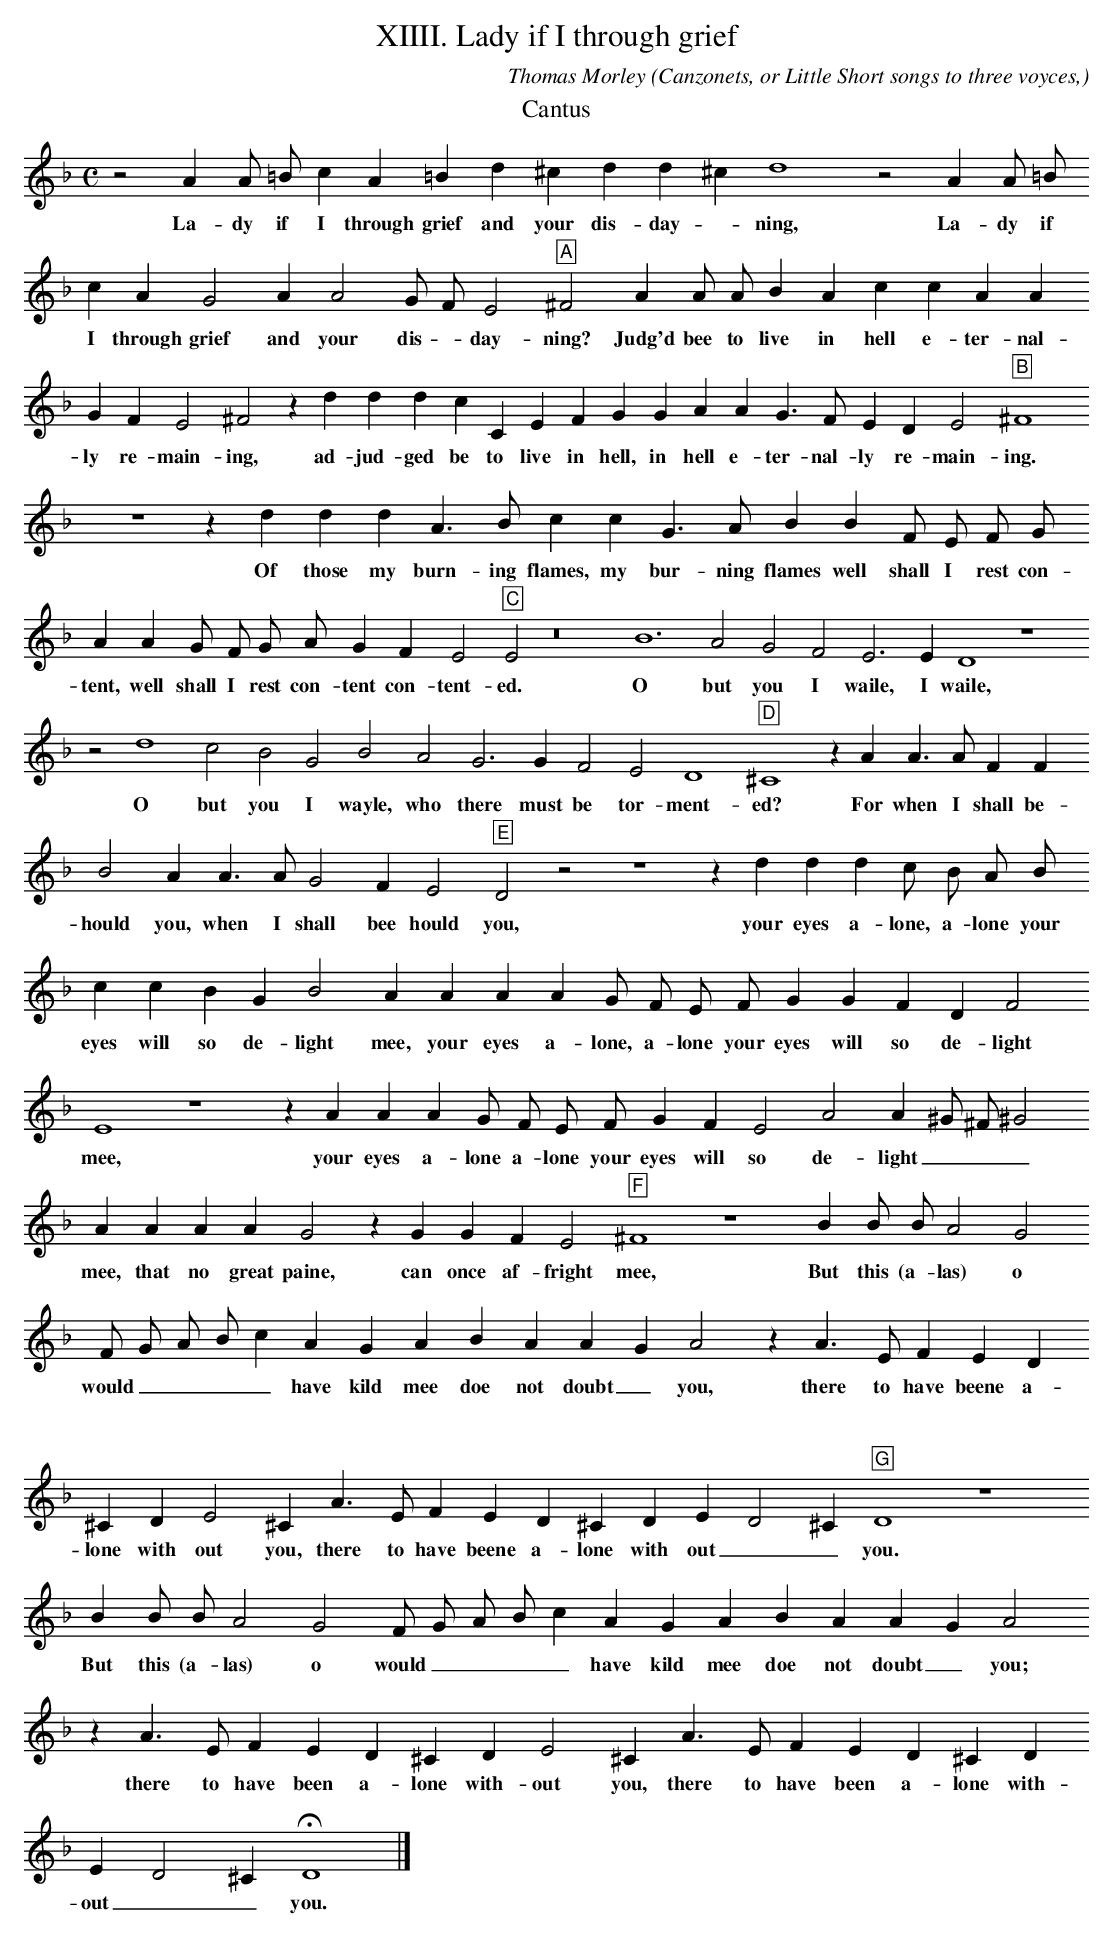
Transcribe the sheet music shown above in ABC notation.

X:1
T:XIIII. Lady if I through grief
O: Canzonets, or Little Short songs to three voyces,
C: Thomas Morley
M:C
K:G dor
T: Cantus
L:1/4
z2 A A/ =B/ c A =B d ^c d d ^c d4 z2 A A/ =B/
w:La- dy if I through grief and your dis- day - ning, La- dy if
c A G2 A A2 G/ F/ E2 "A"^F2 A A/ A/ B A c c A A
w:I through grief and your dis - day- ning? Judg'd bee to live in hell e- ter- nal-
G F E2 ^F2 z d d d c C E F G G A A G > F E D E2 "B"^F4
w:ly re- main- ing, ad- jud- ged be to live in hell, in hell e- ter- nal- ly re- main- ing.
z4 z d d d A > B c c G > A B B F/ E/ F/ G/
w:Of those my burn- ing flames, my bur- ning flames well shall I rest con-
A A G/ F/ G/ A/ G F E2 "C"E2 z8 B6 A2 G2 F2 E3 E D4 z4
w:tent, well shall I rest con- tent con- tent- ed.  O but you I waile, I waile,
z2 d4 c2 B2 G2 B2 A2 G3 G F2 E2 D4 "D"^C4 z A A > A F F
w:O but you I wayle, who there must be tor- ment- ed? For when I shall be-
B2 A A > A G2 F E2 "E"D2 z2 z4 z d d d c/ B/ A/ B/
w:hould you, when I shall bee hould you, your eyes a- lone, a- lone your
c c B G B2 A A A A G/ F/ E/ F/ G G F D F2
w:eyes will so de- light mee, your eyes a- lone, a- lone your eyes will so de- light
E4 z4 z A A A G/ F/ E/ F/ G F E2 A2 A ^G/ ^F/ ^G2
w:mee, your eyes a- lone a- lone your eyes will so de- light _ _ _
A A A A G2 z G G F E2 "F"^F4 z4 B B/ B/ A2 G2
w:mee, that no great paine, can once af- fright mee, But this (a- las) o
F/ G/ A/ B/ c A G A B A A G A2  z A > E F E D
w:would _ _ _ _ have kild mee doe not doubt _ you, there to have beene a-
^C D E2 ^C A > E F E D ^C D E D2 ^C "G"D4 z4
w:lone with out you, there to have beene a- lone with out _ _ you.
B B/ B/ A2 G2 F/ G/ A/ B/ c A G A B A A G A2
w:But this (a- las) o would _ _ _ _ have kild mee doe not doubt _ you;
z A > E F E D ^C D E2 ^C A > E F E D ^C D
w:there to have been a- lone with- out you, there to have been a- lone with-
E D2 ^C HD4 |]
w:out _ _ you.
